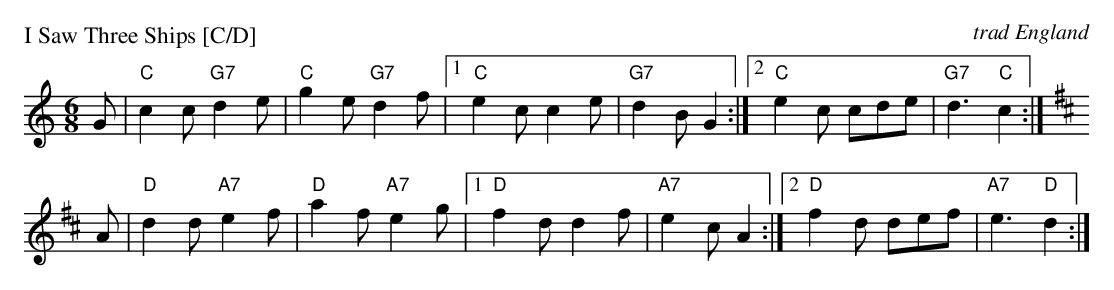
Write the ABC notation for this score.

X:1
P: I Saw Three Ships [C/D]
O: trad England
M: 6/8
L: 1/8
K: C
G | "C"c2c "G7"d2e | "C"g2e "G7"d2f |1 "C"e2c c2e | "G7"d2B G2 :|2 "C"e2c cde | "G7"d3 "C"c2 :|
K: D
A | "D"d2d "A7"e2f | "D"a2f "A7"e2g |1 "D"f2d d2f | "A7"e2c A2 :|2 "D"f2d def | "A7"e3 "D"d2 :|
